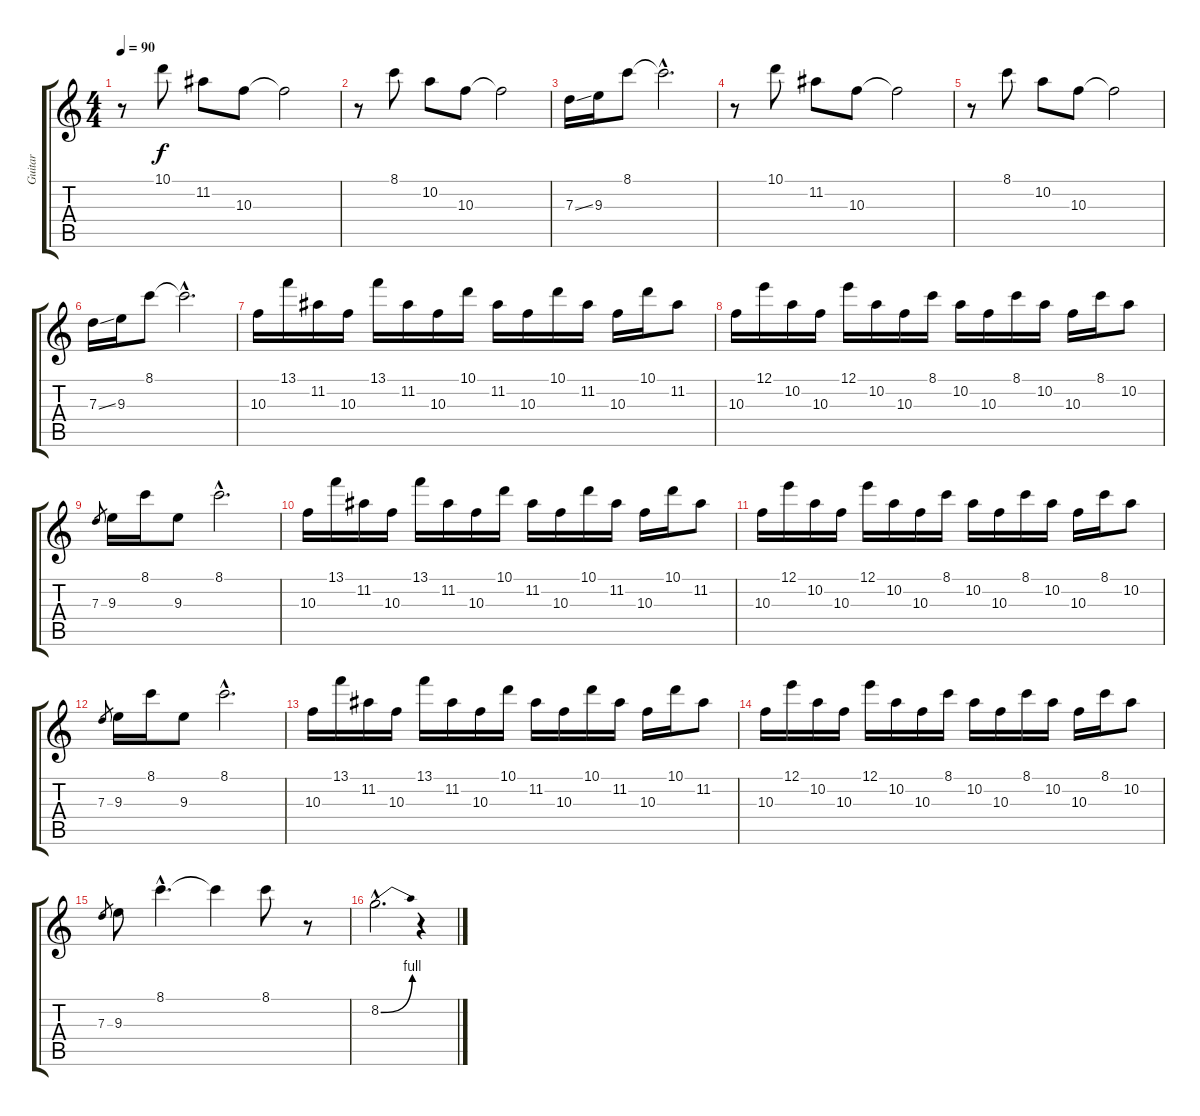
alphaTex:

\track ("Guitar" "Guitar") {instrument electricguitarclean}
\staff {score tabs}
\tuning (E4 B3 G3 D3 A2 E2) {hide}
\ts (4 4)
\tempo 90
\clef g2
\ks c
r.8{dy f} 10.1.8 11.2.8 10.3.8 10.3{t}.2 |
r.8 8.1.8 10.2.8 10.3.8 10.3{t}.2 |
7.3{ss}.16 9.3.16 8.1.8 8.1{hac t}.2{d} |
r.8 10.1.8 11.2.8 10.3.8 10.3{t}.2 |
r.8 8.1.8 10.2.8 10.3.8 10.3{t}.2 |
7.3{ss}.16 9.3.16 8.1.8 8.1{hac t}.2{d} |
10.3.16 13.1.16 11.2.16 10.3.16 13.1.16 11.2.16 10.3.16 10.1.16 11.2.16 10.3.16 10.1.16 11.2.16 10.3.16 10.1.16 11.2.8 |
10.3.16 12.1.16 10.2.16 10.3.16 12.1.16 10.2.16 10.3.16 8.1.16 10.2.16 10.3.16 8.1.16 10.2.16 10.3.16 8.1.16 10.2.8 |
7.3.8{gr} 9.3.16 8.1.16 9.3.8 8.1{hac}.2{d} |
10.3.16 13.1.16 11.2.16 10.3.16 13.1.16 11.2.16 10.3.16 10.1.16 11.2.16 10.3.16 10.1.16 11.2.16 10.3.16 10.1.16 11.2.8 |
10.3.16 12.1.16 10.2.16 10.3.16 12.1.16 10.2.16 10.3.16 8.1.16 10.2.16 10.3.16 8.1.16 10.2.16 10.3.16 8.1.16 10.2.8 |
7.3.8{gr} 9.3.16 8.1.16 9.3.8 8.1{hac}.2{d} |
10.3.16 13.1.16 11.2.16 10.3.16 13.1.16 11.2.16 10.3.16 10.1.16 11.2.16 10.3.16 10.1.16 11.2.16 10.3.16 10.1.16 11.2.8 |
10.3.16 12.1.16 10.2.16 10.3.16 12.1.16 10.2.16 10.3.16 8.1.16 10.2.16 10.3.16 8.1.16 10.2.16 10.3.16 8.1.16 10.2.8 |
7.3.8{gr} 9.3.8{volume 11 instrument overdrivenguitar} 8.1{hac}.4{d} 8.1{t}.4 8.1.8 r.8 |
8.2{be (bend 0 0 60 4) hac}.2{d} r.4
